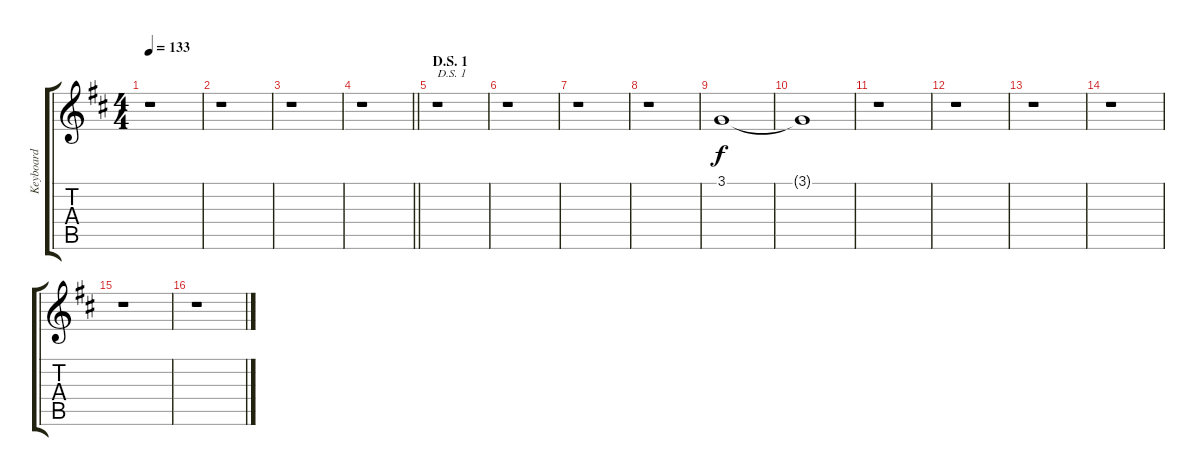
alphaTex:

\track ("Keyboard" "Keyboard") {instrument synthstrings2}
\staff {score tabs}
\tuning (E4 B3 G3 D3 A2 E2) {hide}
\ts (4 4)
\tempo 133
\clef g2
\ks d
r.1{dy f} |
r.1 |
r.1 |
\barLineRight lightlight
r.1 |
\section ("" "D.S. 1")
r.1{txt "D.S. 1"} |
r.1 |
r.1 |
r.1 |
3.1.1 |
3.1{t}.1 |
r.1 |
r.1 |
r.1 |
r.1 |
r.1 |
r.1
